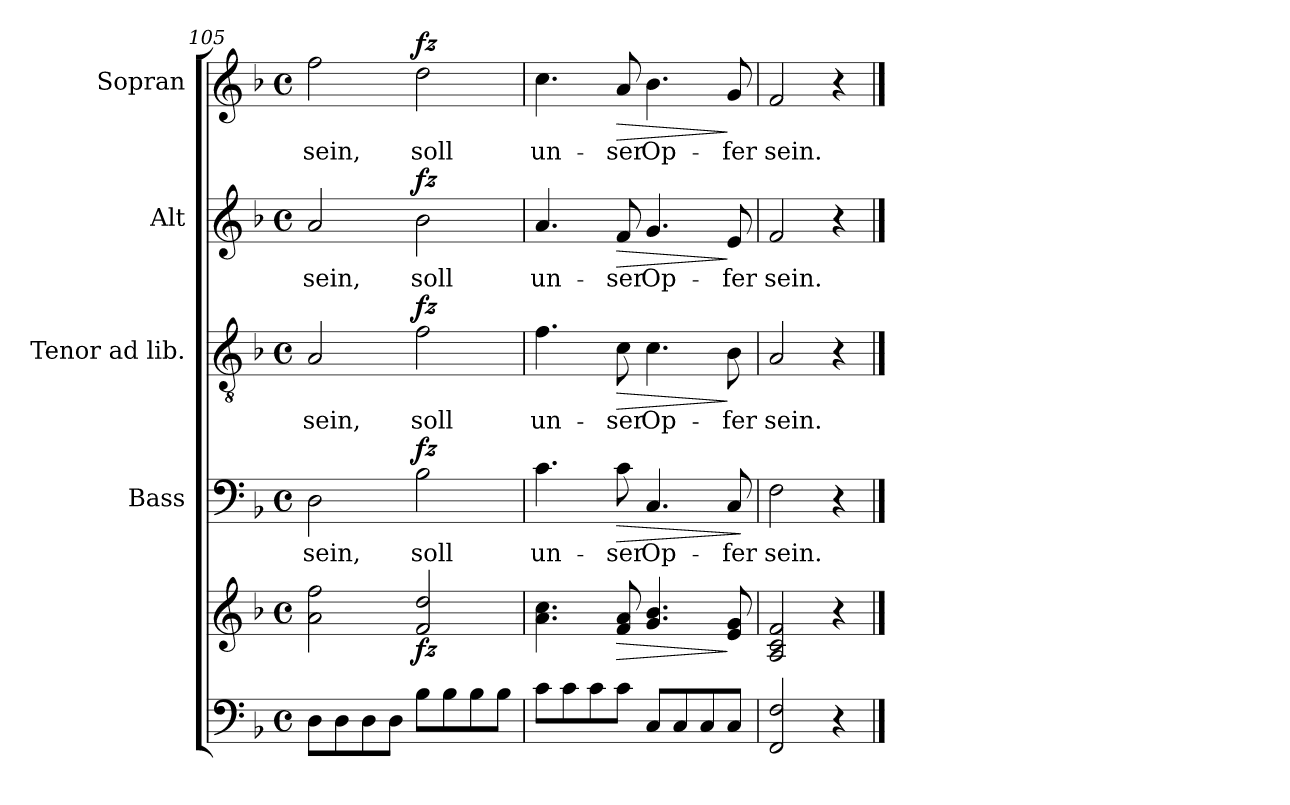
**kern	**kern	**dynam	**kern	**text	**dynam	**kern	**text	**dynam	**kern	**text	**dynam	**kern	**text	**dynam
*part5	*part5	*part5	*part4	*part4	*part4	*part3	*part3	*part3	*part2	*part2	*part2	*part1	*part1	*part1
*staff6	*staff5	*staff5/6	*staff4	*staff4	*staff4	*staff3	*staff3	*staff3	*staff2	*staff2	*staff2	*staff1	*staff1	*staff1
*	*	*	*I"Bass	*	*	*I"Tenor ad lib.	*	*	*I"Alt	*	*	*I"Sopran	*	*
*	*	*	*I'B.	*	*	*I'T.	*	*	*I'A.	*	*	*I'S.	*	*
*clefF4	*clefG2	*	*clefF4	*	*	*clefGv2	*	*	*clefG2	*	*	*clefG2	*	*
*k[b-]	*k[b-]	*	*k[b-]	*	*	*k[b-]	*	*	*k[b-]	*	*	*k[b-]	*	*
*F:	*F:	*	*F:	*	*	*F:	*	*	*F:	*	*	*F:	*	*
*M4/4	*M4/4	*	*M4/4	*	*	*M4/4	*	*	*M4/4	*	*	*M4/4	*	*
*met(c)	*met(c)	*	*met(c)	*	*	*met(c)	*	*	*met(c)	*	*	*met(c)	*	*
=105	=105	=105	=105	=105	=105	=105	=105	=105	=105	=105	=105	=105	=105	=105
!	!	!	!	!LO:LY:b	!	!	!LO:LY:b	!	!	!LO:LY:b	!	!	!LO:LY:b	!
8D\L	2a\ 2ff\	.	2D\	sein,	.	2A/	sein,	.	2a/	sein,	.	2ff\	sein,	.
8D\	.	.	.	.	.	.	.	.	.	.	.	.	.	.
8D\	.	.	.	.	.	.	.	.	.	.	.	.	.	.
8D\J	.	.	.	.	.	.	.	.	.	.	.	.	.	.
!	!	!LO:DY:b	!	!LO:LY:b	!LO:DY:a	!	!LO:LY:b	!LO:DY:a	!	!LO:LY:b	!LO:DY:a	!	!LO:LY:b	!LO:DY:a
8B-\L	2f/ 2dd/	fz	2B-\	soll	fz	2f\	soll	fz	2b-\	soll	fz	2dd\	soll	fz
8B-\	.	.	.	.	.	.	.	.	.	.	.	.	.	.
8B-\	.	.	.	.	.	.	.	.	.	.	.	.	.	.
8B-\J	.	.	.	.	.	.	.	.	.	.	.	.	.	.
=106	=106	=106	=106	=106	=106	=106	=106	=106	=106	=106	=106	=106	=106	=106
!	!	!	!	!LO:LY:b	!	!	!LO:LY:b	!	!	!LO:LY:b	!	!	!LO:LY:b	!
8c\L	4.a\ 4.cc\	.	4.c\	un-	.	4.f\	un-	.	4.a/	un-	.	4.cc\	un-	.
8c\	.	.	.	.	.	.	.	.	.	.	.	.	.	.
8c\	.	.	.	.	.	.	.	.	.	.	.	.	.	.
!	!	!LO:HP:b	!	!LO:LY:b	!LO:HP:b	!	!LO:LY:b	!LO:HP:b	!	!LO:LY:b	!LO:HP:b	!	!LO:LY:b	!LO:HP:b
8c\J	8f/ 8a/	>	8c\	-ser	>	8c\	-ser	>	8f/	-ser	>	8a/	-ser	>
!	!	!	!	!LO:LY:b	!	!	!LO:LY:b	!	!	!LO:LY:b	!	!	!LO:LY:b	!
8C/L	4.g/ 4.b-/	.	4.C/	Op-	.	4.c\	Op-	.	4.g/	Op-	.	4.b-\	Op-	.
8C/	.	.	.	.	.	.	.	.	.	.	.	.	.	.
8C/	.	.	.	.	.	.	.	.	.	.	.	.	.	.
!	!	!	!	!LO:LY:b	!	!	!LO:LY:b	!	!	!LO:LY:b	!	!	!LO:LY:b	!
8C/J	8e/ 8g/	]	8C/	-fer	.	8B-\	-fer	]	8e/	-fer	]	8g/	-fer	]
.	.	.	.	.	]	.	.	.	.	.	.	.	.	.
=107	=107	=107	=107	=107	=107	=107	=107	=107	=107	=107	=107	=107	=107	=107
!	!	!	!	!LO:LY:b	!	!	!LO:LY:b	!	!	!LO:LY:b	!	!	!LO:LY:b	!
2FF/ 2F/	2A/ 2c/ 2f/	.	2F\	sein.	.	2A/	sein.	.	2f/	sein.	.	2f/	sein.	.
4r	4r	.	4r	.	.	4r	.	.	4r	.	.	4r	.	.
==	==	==	==	==	==	==	==	==	==	==	==	==	==	==
*-	*-	*-	*-	*-	*-	*-	*-	*-	*-	*-	*-	*-	*-	*-
